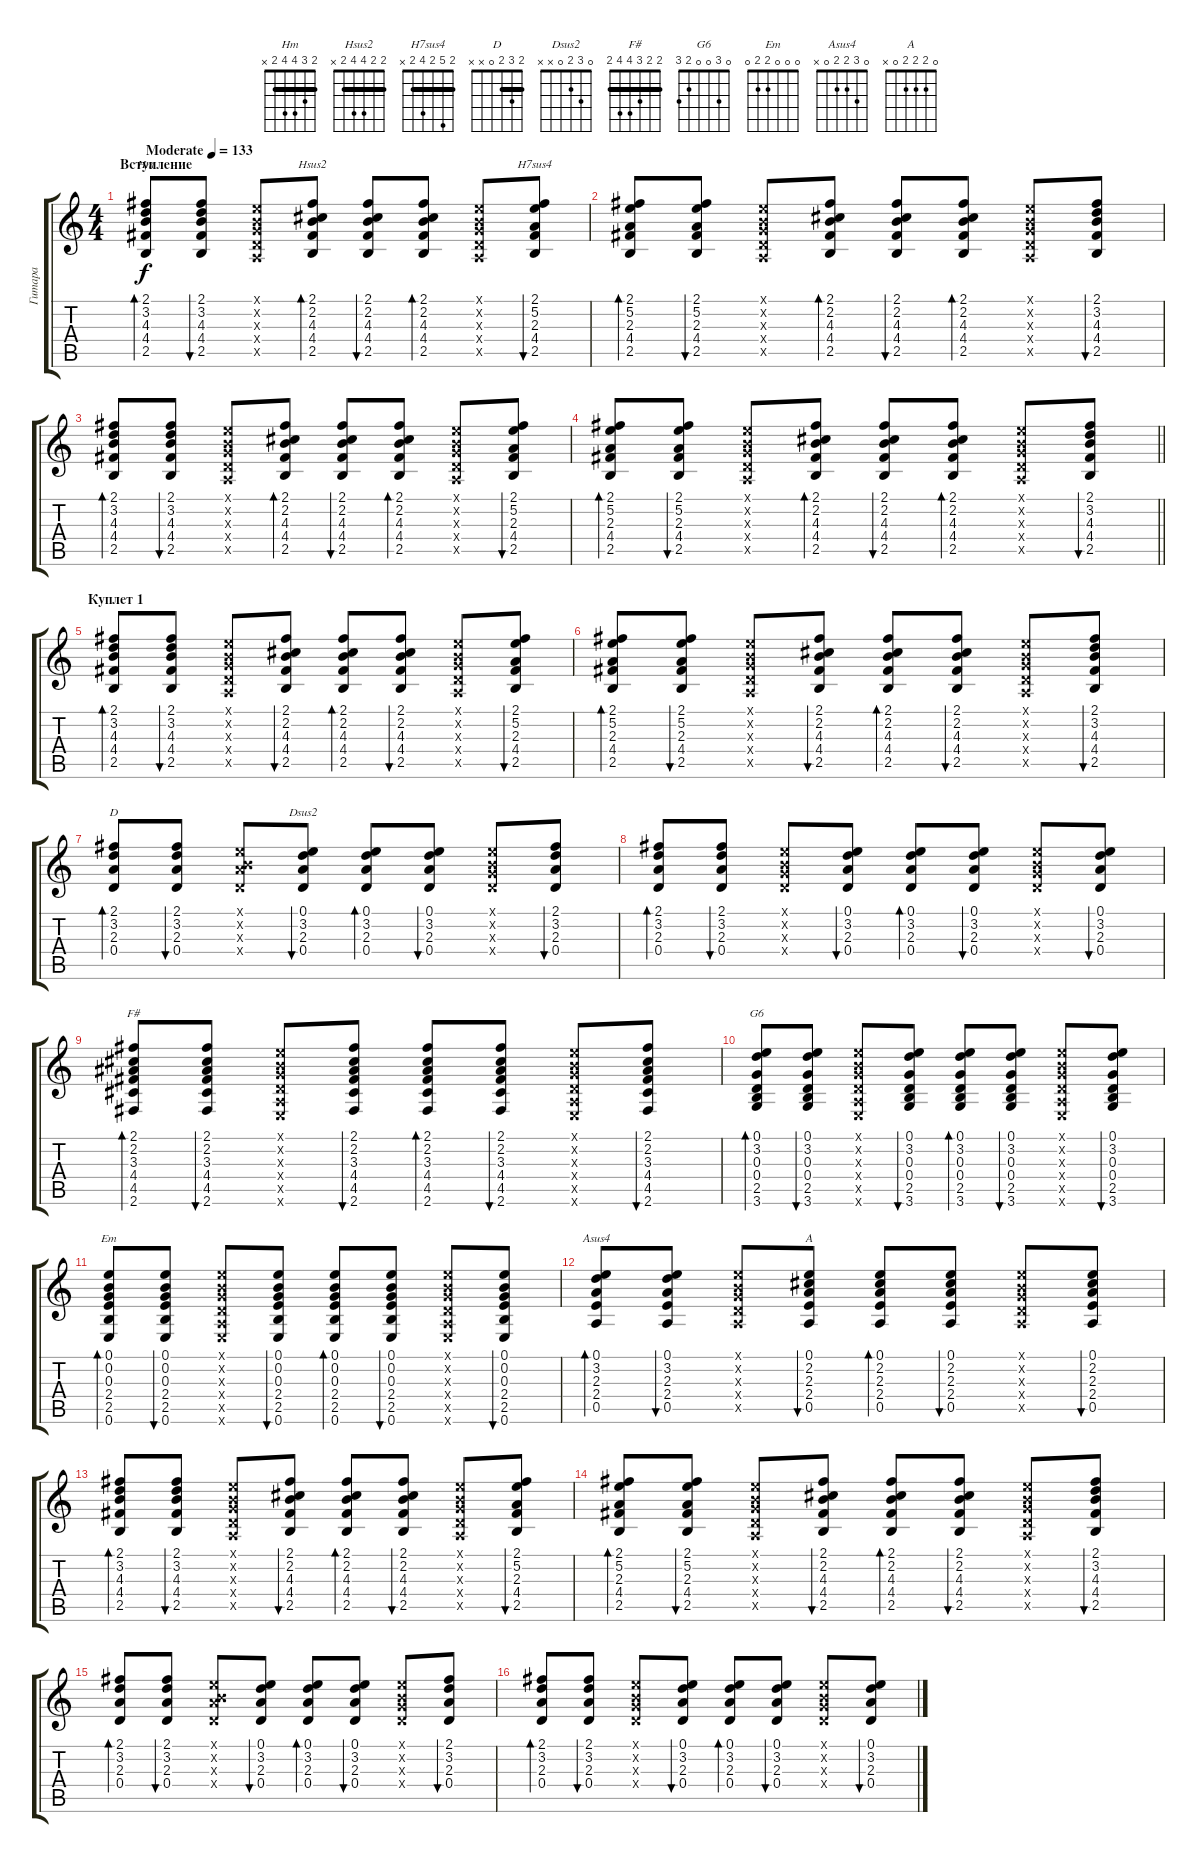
\track ("Гитара" "Гитара") {instrument acousticguitarsteel}
\staff {score tabs}
\tuning (E4 B3 G3 D3 A2 E2) {hide}
\chord ("Hm" 2 3 4 4 2 x) {barre 2}
\chord ("Hsus2" 2 2 4 4 2 x) {barre 2}
\chord ("H7sus4" 2 5 2 4 2 x) {barre 2}
\chord ("D" 2 3 2 0 x x) {barre 2}
\chord ("Dsus2" 0 3 2 0 x x)
\chord ("F#" 2 2 3 4 4 2) {barre 2}
\chord ("G6" 0 3 0 0 2 3)
\chord ("Em" 0 0 0 2 2 0)
\chord ("Asus4" 0 3 2 2 0 x)
\chord ("A" 0 2 2 2 0 x)
\ts (4 4)
\section ("" "Вступление")
\tempo (133 "Moderate")
\clef g2
\ks c
(2.1 3.2 4.3 4.4 2.5).8{bd 60 ch "Hm" dy f instrument acousticguitarsteel} (2.1 3.2 4.3 4.4 2.5).8{bu 60} (0.1{x} 0.2{x} 0.3{x} 0.4{x} 0.5{x}).8 (2.1 2.2 4.3 4.4 2.5).8{bd 60 ch "Hsus2"} (2.1 2.2 4.3 4.4 2.5).8{bu 60} (2.1 2.2 4.3 4.4 2.5).8{bd 60} (0.1{x} 0.2{x} 0.3{x} 0.4{x} 0.5{x}).8 (2.1 5.2 2.3 4.4 2.5).8{bu 60 ch "H7sus4"} |
(2.1 5.2 2.3 4.4 2.5).8{bd 60} (2.1 5.2 2.3 4.4 2.5).8{bu 60} (0.1{x} 0.2{x} 0.3{x} 0.4{x} 0.5{x}).8 (2.1 2.2 4.3 4.4 2.5).8{bd 60} (2.1 2.2 4.3 4.4 2.5).8{bu 60} (2.1 2.2 4.3 4.4 2.5).8{bd 60} (0.1{x} 0.2{x} 0.3{x} 0.4{x} 0.5{x}).8 (2.1 3.2 4.3 4.4 2.5).8{bu 60} |
(2.1 3.2 4.3 4.4 2.5).8{bd 60} (2.1 3.2 4.3 4.4 2.5).8{bu 60} (0.1{x} 0.2{x} 0.3{x} 0.4{x} 0.5{x}).8 (2.1 2.2 4.3 4.4 2.5).8{bd 60} (2.1 2.2 4.3 4.4 2.5).8{bu 60} (2.1 2.2 4.3 4.4 2.5).8{bd 60} (0.1{x} 0.2{x} 0.3{x} 0.4{x} 0.5{x}).8 (2.1 5.2 2.3 4.4 2.5).8{bu 60} |
\barLineRight lightlight
(2.1 5.2 2.3 4.4 2.5).8{bd 60} (2.1 5.2 2.3 4.4 2.5).8{bu 60} (0.1{x} 0.2{x} 0.3{x} 0.4{x} 0.5{x}).8 (2.1 2.2 4.3 4.4 2.5).8{bd 60} (2.1 2.2 4.3 4.4 2.5).8{bu 60} (2.1 2.2 4.3 4.4 2.5).8{bd 60} (0.1{x} 0.2{x} 0.3{x} 0.4{x} 0.5{x}).8 (2.1 3.2 4.3 4.4 2.5).8{bu 60} |
\section ("" "Куплет 1")
(2.1 3.2 4.3 4.4 2.5).8{bd 60} (2.1 3.2 4.3 4.4 2.5).8{bu 60} (0.1{x} 0.2{x} 0.3{x} 0.4{x} 0.5{x}).8 (2.1 2.2 4.3 4.4 2.5).8{bu 60} (2.1 2.2 4.3 4.4 2.5).8{bd 60} (2.1 2.2 4.3 4.4 2.5).8{bu 60} (0.1{x} 0.2{x} 0.3{x} 0.4{x} 0.5{x}).8 (2.1 5.2 2.3 4.4 2.5).8{bu 60} |
(2.1 5.2 2.3 4.4 2.5).8{bd 60} (2.1 5.2 2.3 4.4 2.5).8{bu 60} (0.1{x} 0.2{x} 0.3{x} 0.4{x} 0.5{x}).8 (2.1 2.2 4.3 4.4 2.5).8{bu 60} (2.1 2.2 4.3 4.4 2.5).8{bd 60} (2.1 2.2 4.3 4.4 2.5).8{bu 60} (0.1{x} 0.2{x} 0.3{x} 0.4{x} 0.5{x}).8 (2.1 3.2 4.3 4.4 2.5).8{bu 60} |
(2.1 3.2 2.3 0.4).8{bd 60 ch "D"} (2.1 3.2 2.3 0.4).8{bu 60} (0.1{x} 0.2{x} 2.3{x} 0.4{x}).8 (0.1 3.2 2.3 0.4).8{bu 60 ch "Dsus2"} (0.1 3.2 2.3 0.4).8{bd 60} (0.1 3.2 2.3 0.4).8{bu 60} (0.1{x} 0.2{x} 0.3{x} 0.4{x}).8 (2.1 3.2 2.3 0.4).8{bu 60} |
(2.1 3.2 2.3 0.4).8{bd 60} (2.1 3.2 2.3 0.4).8{bu 60} (0.1{x} 0.2{x} 0.3{x} 0.4{x}).8 (0.1 3.2 2.3 0.4).8{bu 60} (0.1 3.2 2.3 0.4).8{bd 60} (0.1 3.2 2.3 0.4).8{bu 60} (0.1{x} 0.2{x} 0.3{x} 0.4{x}).8 (0.1 3.2 2.3 0.4).8{bu 60} |
(2.1 2.2 3.3 4.4 4.5 2.6).8{bd 60 ch "F#"} (2.1 2.2 3.3 4.4 4.5 2.6).8{bu 60} (0.1{x} 0.2{x} 0.3{x} 0.4{x} 0.5{x} 0.6{x}).8 (2.1 2.2 3.3 4.4 4.5 2.6).8{bu 60} (2.1 2.2 3.3 4.4 4.5 2.6).8{bd 60} (2.1 2.2 3.3 4.4 4.5 2.6).8{bu 60} (0.1{x} 0.2{x} 0.3{x} 0.4{x} 0.5{x} 0.6{x}).8 (2.1 2.2 3.3 4.4 4.5 2.6).8{bu 60} |
(0.1 3.2 0.3 0.4 2.5 3.6).8{bd 60 ch "G6"} (0.1 3.2 0.3 0.4 2.5 3.6).8{bu 60} (0.1{x} 0.2{x} 0.3{x} 0.4{x} 0.5{x} 0.6{x}).8 (0.1 3.2 0.3 0.4 2.5 3.6).8{bu 60} (0.1 3.2 0.3 0.4 2.5 3.6).8{bd 60} (0.1 3.2 0.3 0.4 2.5 3.6).8{bu 60} (0.1{x} 0.2{x} 0.3{x} 0.4{x} 0.5{x} 0.6{x}).8 (0.1 3.2 0.3 0.4 2.5 3.6).8{bu 60} |
(0.1 0.2 0.3 2.4 2.5 0.6).8{bd 60 ch "Em"} (0.1 0.2 0.3 2.4 2.5 0.6).8{bu 60} (0.1{x} 0.2{x} 0.3{x} 0.4{x} 0.5{x} 0.6{x}).8 (0.1 0.2 0.3 2.4 2.5 0.6).8{bu 60} (0.1 0.2 0.3 2.4 2.5 0.6).8{bd 60} (0.1 0.2 0.3 2.4 2.5 0.6).8{bu 60} (0.1{x} 0.2{x} 0.3{x} 0.4{x} 0.5{x} 0.6{x}).8 (0.1 0.2 0.3 2.4 2.5 0.6).8{bu 60} |
(0.1 3.2 2.3 2.4 0.5).8{bd 60 ch "Asus4"} (0.1 3.2 2.3 2.4 0.5).8{bu 60} (0.1{x} 0.2{x} 0.3{x} 0.4{x} 0.5{x}).8 (0.1 2.2 2.3 2.4 0.5).8{bu 60 ch "A"} (0.1 2.2 2.3 2.4 0.5).8{bd 60} (0.1 2.2 2.3 2.4 0.5).8{bu 60} (0.1{x} 0.2{x} 0.3{x} 0.4{x} 0.5{x}).8 (0.1 2.2 2.3 2.4 0.5).8{bu 60} |
(2.1 3.2 4.3 4.4 2.5).8{bd 60} (2.1 3.2 4.3 4.4 2.5).8{bu 60} (0.1{x} 0.2{x} 0.3{x} 0.4{x} 0.5{x}).8 (2.1 2.2 4.3 4.4 2.5).8{bu 60} (2.1 2.2 4.3 4.4 2.5).8{bd 60} (2.1 2.2 4.3 4.4 2.5).8{bu 60} (0.1{x} 0.2{x} 0.3{x} 0.4{x} 0.5{x}).8 (2.1 5.2 2.3 4.4 2.5).8{bu 60} |
(2.1 5.2 2.3 4.4 2.5).8{bd 60} (2.1 5.2 2.3 4.4 2.5).8{bu 60} (0.1{x} 0.2{x} 0.3{x} 0.4{x} 0.5{x}).8 (2.1 2.2 4.3 4.4 2.5).8{bu 60} (2.1 2.2 4.3 4.4 2.5).8{bd 60} (2.1 2.2 4.3 4.4 2.5).8{bu 60} (0.1{x} 0.2{x} 0.3{x} 0.4{x} 0.5{x}).8 (2.1 3.2 4.3 4.4 2.5).8{bu 60} |
(2.1 3.2 2.3 0.4).8{bd 60} (2.1 3.2 2.3 0.4).8{bu 60} (0.1{x} 0.2{x} 2.3{x} 0.4{x}).8 (0.1 3.2 2.3 0.4).8{bu 60} (0.1 3.2 2.3 0.4).8{bd 60} (0.1 3.2 2.3 0.4).8{bu 60} (0.1{x} 0.2{x} 0.3{x} 0.4{x}).8 (2.1 3.2 2.3 0.4).8{bu 60} |
(2.1 3.2 2.3 0.4).8{bd 60} (2.1 3.2 2.3 0.4).8{bu 60} (0.1{x} 0.2{x} 0.3{x} 0.4{x}).8 (0.1 3.2 2.3 0.4).8{bu 60} (0.1 3.2 2.3 0.4).8{bd 60} (0.1 3.2 2.3 0.4).8{bu 60} (0.1{x} 0.2{x} 0.3{x} 0.4{x}).8 (0.1 3.2 2.3 0.4).8{bu 60}
